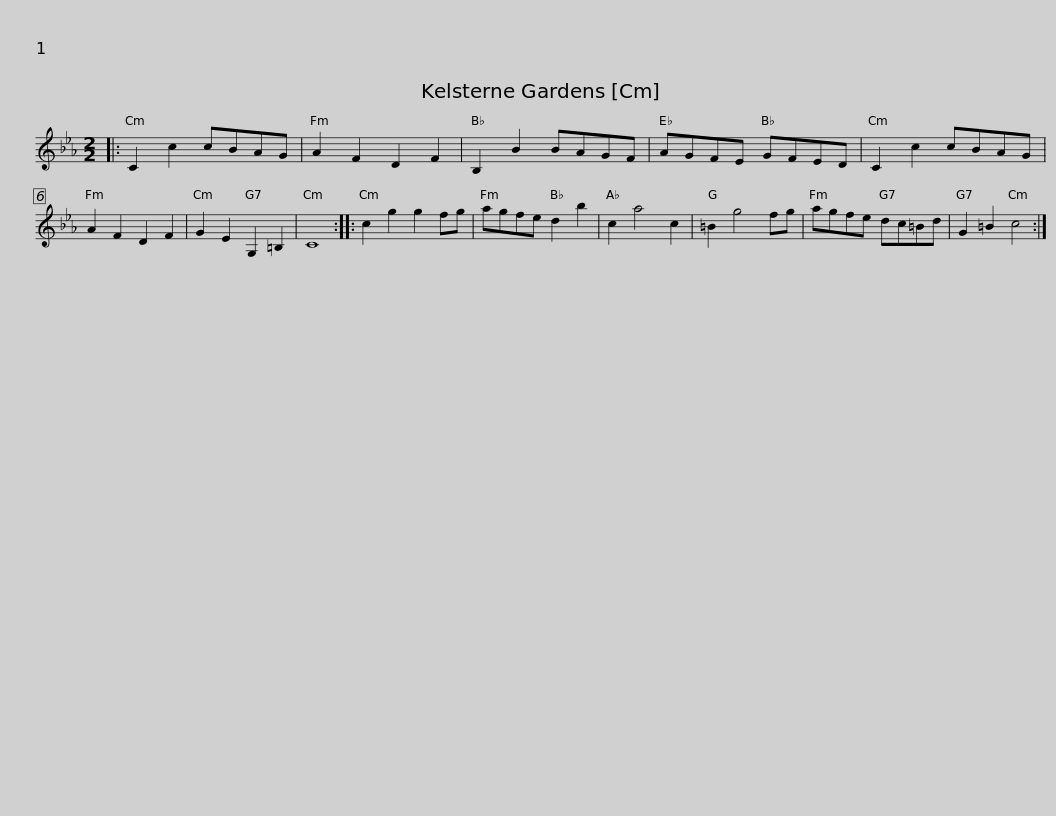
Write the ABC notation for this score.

X:1
L:1/8
M:2/2
I:linebreak $
K:Cmin
V:1 treble
V:1
|: C2 c2 cBAG | A2 F2 D2 F2 | B,2 B2 BAGF | AGFE GFED | C2 c2 cBAG | %5
 A2 F2 D2 F2 | G2 E2 G,2 =B,2 |$ C8 :: c2 g2 g2 fg | agfe d2 b2 | %10
 c2 a4 c2 | =B2 g4 fg | agfe dc=Bd | G2 =B2 c4 :| %14
